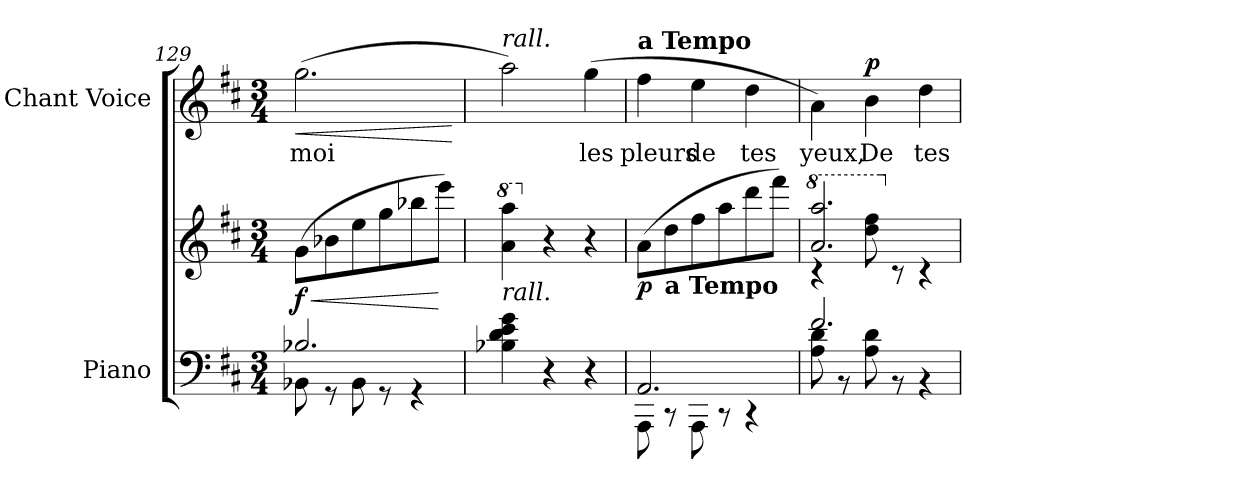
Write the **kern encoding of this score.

**kern	**kern	**dynam	**kern	**text	**dynam
*part2	*part2	*part2	*part1	*part1	*part1
*staff3	*staff2	*staff2/3	*staff1	*staff1	*staff1
*I"Piano	*	*	*I"Chant Voice	*	*
*I'Pno	*	*	*	*	*
*clefF4	*clefG2	*	*clefG2	*	*
*k[f#c#]	*k[f#c#]	*	*k[f#c#]	*	*
*M3/4	*M3/4	*	*M3/4	*	*
=129	=129	=129	=129	=129	=129
*^	*	*	*	*	*
!	!	!	!LO:HP:b	!	!	!LO:HP:b
!	!	!	!LO:DY:n=1:b	!	!	!
2.B-X/	8BB-X\	(8g\L	< f	(2.gg\	-moi	<
.	8r	8b-X\	.	.	.	.
.	8BB-\	8ee\	.	.	.	.
.	8r	8gg\	.	.	.	.
.	4r	8bb-X\	.	.	.	.
.	.	8eee\J)	[	.	.	.
*v	*v	*	*	*	*	*
.	.	.	.	.	[
=130	=130	=130	=130	=130	=130
*	*8va	*	*	*	*
!	!	!	!LO:TX:a:i:t=rall.	!	!
!	!LO:TX:b:i:t=rall.	!	!	!	!
4B-X\ 4d\ 4e\ 4g\	4aa\ 4aaa\	.	2aa\)	.	.
*	*X8va	*	*	*	*
4r	4r	.	.	.	.
4r	4r	.	(4gg\	les	.
=131	=131	=131	=131	=131	=131
*^	*	*	*	*	*
!	!	!	!	!LO:TX:a:B:t=a Tempo	!	!
!	!	!	!LO:DY:b	!	!	!
2.AA/	8AAA\	(8a\L	p	4ff#\	pleurs	.
!	!	!LO:TX:b:B:t=a Tempo	!	!	!	!
.	8r	8dd\	.	.	.	.
.	8AAA\	8ff#\	.	4ee\	de	.
.	8r	8aa\	.	.	.	.
.	4r	8ddd\	.	4dd\	tes	.
.	.	8fff#\J)	.	.	.	.
=132	=132	=132	=132	=132	=132	=132
*	*	*8va	*	*	*	*
*	*	*^	*	*	*	*
2.f#/	8A\ 8d\	2.aa/ 2.aaa/	4r	.	4a\)	yeux,	.
.	8r	.	.	.	.	.	.
!	!	!	!	!	!	!	!LO:DY:a
.	8A\ 8d\	.	8ddd\ 8fff#\	.	4b\	De	p
*	*	*X8va	*	*	*	*	*
.	8r	.	8r	.	.	.	.
.	4r	.	4r	.	4dd\	tes	.
*v	*v	*	*	*	*	*	*
*	*v	*v	*	*	*	*
=	=	=	=	=	=
*-	*-	*-	*-	*-	*-
